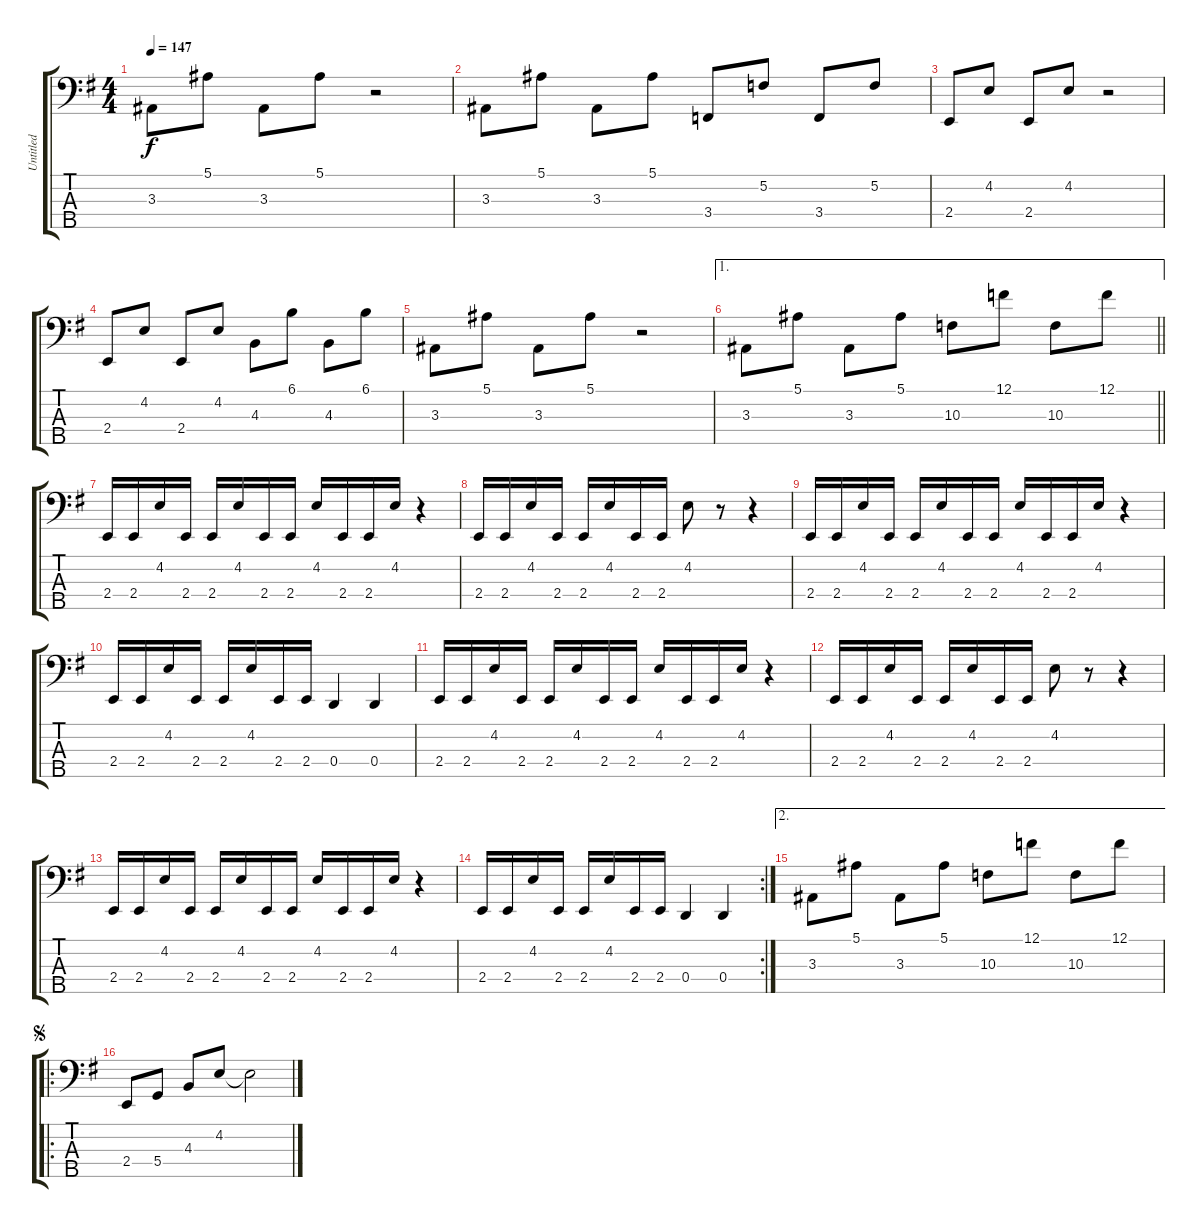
\track ("Untitled" "Untitled") {instrument synthbass1}
\staff {score tabs}
\tuning (F2 C2 G1 D1 A0) {hide}
\ts (4 4)
\tempo 147
\clef f4
\ks g
3.3.8{dy f} 5.1.8 3.3.8 5.1.8 r.2 |
3.3.8 5.1.8 3.3.8 5.1.8 3.4.8 5.2.8 3.4.8 5.2.8 |
2.4.8 4.2.8 2.4.8 4.2.8 r.2 |
2.4.8 4.2.8 2.4.8 4.2.8 4.3.8 6.1.8 4.3.8 6.1.8 |
3.3.8 5.1.8 3.3.8 5.1.8 r.2 |
\ae 1
\barLineRight lightlight
3.3.8 5.1.8 3.3.8 5.1.8 10.3.8 12.1.8 10.3.8 12.1.8 |
\section ("" " ")
2.4.16 2.4.16 4.2.16 2.4.16 2.4.16 4.2.16 2.4.16 2.4.16 4.2.16 2.4.16 2.4.16 4.2.16 r.4 |
2.4.16 2.4.16 4.2.16 2.4.16 2.4.16 4.2.16 2.4.16 2.4.16 4.2.8 r.8 r.4 |
2.4.16 2.4.16 4.2.16 2.4.16 2.4.16 4.2.16 2.4.16 2.4.16 4.2.16 2.4.16 2.4.16 4.2.16 r.4 |
2.4.16 2.4.16 4.2.16 2.4.16 2.4.16 4.2.16 2.4.16 2.4.16 0.4.4 0.4.4 |
2.4.16 2.4.16 4.2.16 2.4.16 2.4.16 4.2.16 2.4.16 2.4.16 4.2.16 2.4.16 2.4.16 4.2.16 r.4 |
2.4.16 2.4.16 4.2.16 2.4.16 2.4.16 4.2.16 2.4.16 2.4.16 4.2.8 r.8 r.4 |
2.4.16 2.4.16 4.2.16 2.4.16 2.4.16 4.2.16 2.4.16 2.4.16 4.2.16 2.4.16 2.4.16 4.2.16 r.4 |
\rc 2
2.4.16 2.4.16 4.2.16 2.4.16 2.4.16 4.2.16 2.4.16 2.4.16 0.4.4 0.4.4 |
\ae 2
3.3.8 5.1.8 3.3.8 5.1.8 10.3.8 12.1.8 10.3.8 12.1.8 |
\ro
\jump segno
2.4.8 5.4.8 4.3.8 4.2.8 4.2{t}.2
